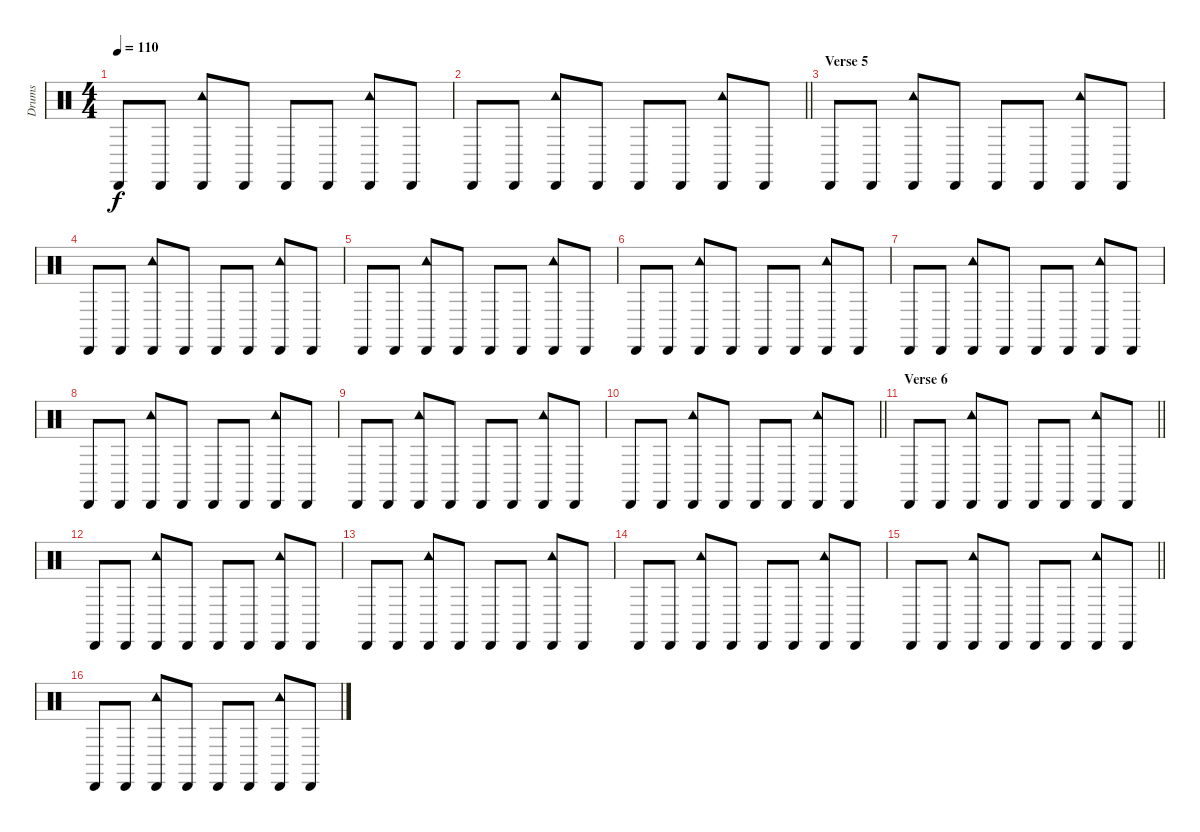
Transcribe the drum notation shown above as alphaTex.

\track ("Drums" "Drums") {instrument percussion}
\staff {score}
\articulation defaults
\ts (4 4)
\tempo 110
\clef neutral
\ks c "Cabasa (hit)".8{dy f} "Cabasa (hit)".8
("Cabasa (hit)" "Tambourine (hit)").8 "Cabasa (hit)".8 "Cabasa (hit)".8 "Cabasa (hit)".8 ("Cabasa (hit)" "Tambourine (hit)").8 "Cabasa (hit)".8 |
\barLineRight lightlight "Cabasa (hit)".8 "Cabasa (hit)".8
("Cabasa (hit)" "Tambourine (hit)").8 "Cabasa (hit)".8 "Cabasa (hit)".8 "Cabasa (hit)".8 ("Cabasa (hit)" "Tambourine (hit)").8 "Cabasa (hit)".8 |
\section ("" "Verse 5")
"Cabasa (hit)".8 "Cabasa (hit)".8 ("Cabasa (hit)" "Tambourine (hit)").8 "Cabasa (hit)".8 "Cabasa (hit)".8 "Cabasa (hit)".8 ("Cabasa (hit)" "Tambourine (hit)").8 "Cabasa (hit)".8 |
"Cabasa (hit)".8 "Cabasa (hit)".8 ("Cabasa (hit)" "Tambourine (hit)").8 "Cabasa (hit)".8 "Cabasa (hit)".8 "Cabasa (hit)".8 ("Cabasa (hit)" "Tambourine (hit)").8 "Cabasa (hit)".8 |
"Cabasa (hit)".8 "Cabasa (hit)".8 ("Cabasa (hit)" "Tambourine (hit)").8 "Cabasa (hit)".8 "Cabasa (hit)".8 "Cabasa (hit)".8 ("Cabasa (hit)" "Tambourine (hit)").8 "Cabasa (hit)".8 |
"Cabasa (hit)".8 "Cabasa (hit)".8 ("Cabasa (hit)" "Tambourine (hit)").8 "Cabasa (hit)".8 "Cabasa (hit)".8 "Cabasa (hit)".8 ("Cabasa (hit)" "Tambourine (hit)").8 "Cabasa (hit)".8 |
"Cabasa (hit)".8 "Cabasa (hit)".8 ("Cabasa (hit)" "Tambourine (hit)").8 "Cabasa (hit)".8 "Cabasa (hit)".8 "Cabasa (hit)".8 ("Cabasa (hit)" "Tambourine (hit)").8 "Cabasa (hit)".8 |
"Cabasa (hit)".8 "Cabasa (hit)".8 ("Cabasa (hit)" "Tambourine (hit)").8 "Cabasa (hit)".8 "Cabasa (hit)".8 "Cabasa (hit)".8 ("Cabasa (hit)" "Tambourine (hit)").8 "Cabasa (hit)".8 |
"Cabasa (hit)".8 "Cabasa (hit)".8 ("Cabasa (hit)" "Tambourine (hit)").8 "Cabasa (hit)".8 "Cabasa (hit)".8 "Cabasa (hit)".8 ("Cabasa (hit)" "Tambourine (hit)").8 "Cabasa (hit)".8 |
\barLineRight lightlight "Cabasa (hit)".8 "Cabasa (hit)".8
("Cabasa (hit)" "Tambourine (hit)").8 "Cabasa (hit)".8 "Cabasa (hit)".8 "Cabasa (hit)".8 ("Cabasa (hit)" "Tambourine (hit)").8 "Cabasa (hit)".8 |
\section ("" "Verse 6")
\barLineRight lightlight "Cabasa (hit)".8 "Cabasa (hit)".8
("Cabasa (hit)" "Tambourine (hit)").8 "Cabasa (hit)".8 "Cabasa (hit)".8 "Cabasa (hit)".8 ("Cabasa (hit)" "Tambourine (hit)").8 "Cabasa (hit)".8 |
"Cabasa (hit)".8 "Cabasa (hit)".8 ("Cabasa (hit)" "Tambourine (hit)").8 "Cabasa (hit)".8 "Cabasa (hit)".8 "Cabasa (hit)".8 ("Cabasa (hit)" "Tambourine (hit)").8 "Cabasa (hit)".8 |
"Cabasa (hit)".8 "Cabasa (hit)".8 ("Cabasa (hit)" "Tambourine (hit)").8 "Cabasa (hit)".8 "Cabasa (hit)".8 "Cabasa (hit)".8 ("Cabasa (hit)" "Tambourine (hit)").8 "Cabasa (hit)".8 |
"Cabasa (hit)".8 "Cabasa (hit)".8 ("Cabasa (hit)" "Tambourine (hit)").8 "Cabasa (hit)".8 "Cabasa (hit)".8 "Cabasa (hit)".8 ("Cabasa (hit)" "Tambourine (hit)").8 "Cabasa (hit)".8 |
\barLineRight lightlight "Cabasa (hit)".8 "Cabasa (hit)".8
("Cabasa (hit)" "Tambourine (hit)").8 "Cabasa (hit)".8 "Cabasa (hit)".8 "Cabasa (hit)".8 ("Cabasa (hit)" "Tambourine (hit)").8 "Cabasa (hit)".8 |
"Cabasa (hit)".8 "Cabasa (hit)".8 ("Cabasa (hit)" "Tambourine (hit)").8 "Cabasa (hit)".8 "Cabasa (hit)".8 "Cabasa (hit)".8 ("Cabasa (hit)" "Tambourine (hit)").8 "Cabasa (hit)".8
